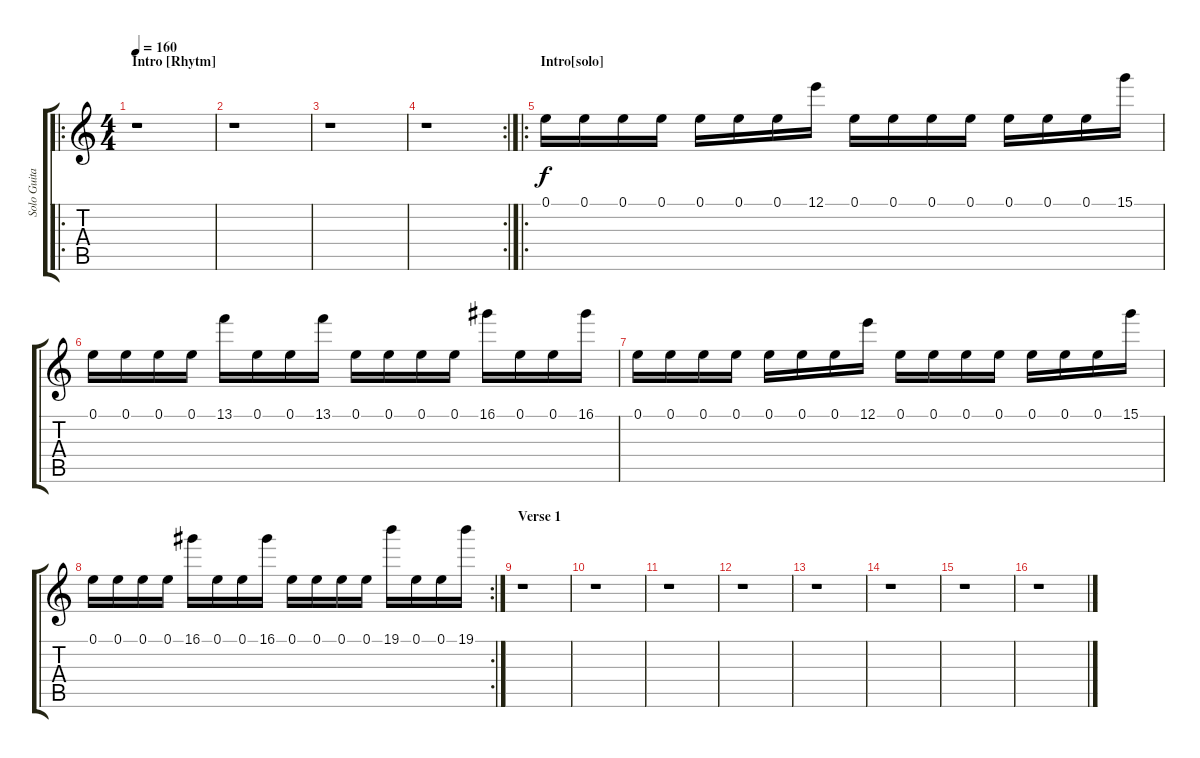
\track ("Solo Guitar " "Solo Guita") {instrument distortionguitar}
\staff {score tabs}
\tuning (E4 B3 G3 D3 A2 E2) {hide}
\ro
\ts (4 4)
\section ("" "Intro [Rhytm]")
\tempo 160
\clef g2
\ks c
r.1{dy f instrument distortionguitar} |
r.1 |
r.1 |
\rc 2
r.1 |
\ro
\section ("" "Intro[solo]")
0.1.16 0.1.16 0.1.16 0.1.16 0.1.16 0.1.16 0.1.16 12.1.16 0.1.16 0.1.16 0.1.16 0.1.16 0.1.16 0.1.16 0.1.16 15.1.16 |
0.1.16 0.1.16 0.1.16 0.1.16 13.1.16 0.1.16 0.1.16 13.1.16 0.1.16 0.1.16 0.1.16 0.1.16 16.1.16 0.1.16 0.1.16 16.1.16 |
0.1.16 0.1.16 0.1.16 0.1.16 0.1.16 0.1.16 0.1.16 12.1.16 0.1.16 0.1.16 0.1.16 0.1.16 0.1.16 0.1.16 0.1.16 15.1.16 |
\rc 2
0.1.16 0.1.16 0.1.16 0.1.16 16.1.16 0.1.16 0.1.16 16.1.16 0.1.16 0.1.16 0.1.16 0.1.16 19.1.16 0.1.16 0.1.16 19.1.16 |
\section ("" "Verse 1")
r.1 |
r.1 |
r.1 |
r.1 |
r.1 |
r.1 |
r.1 |
r.1
